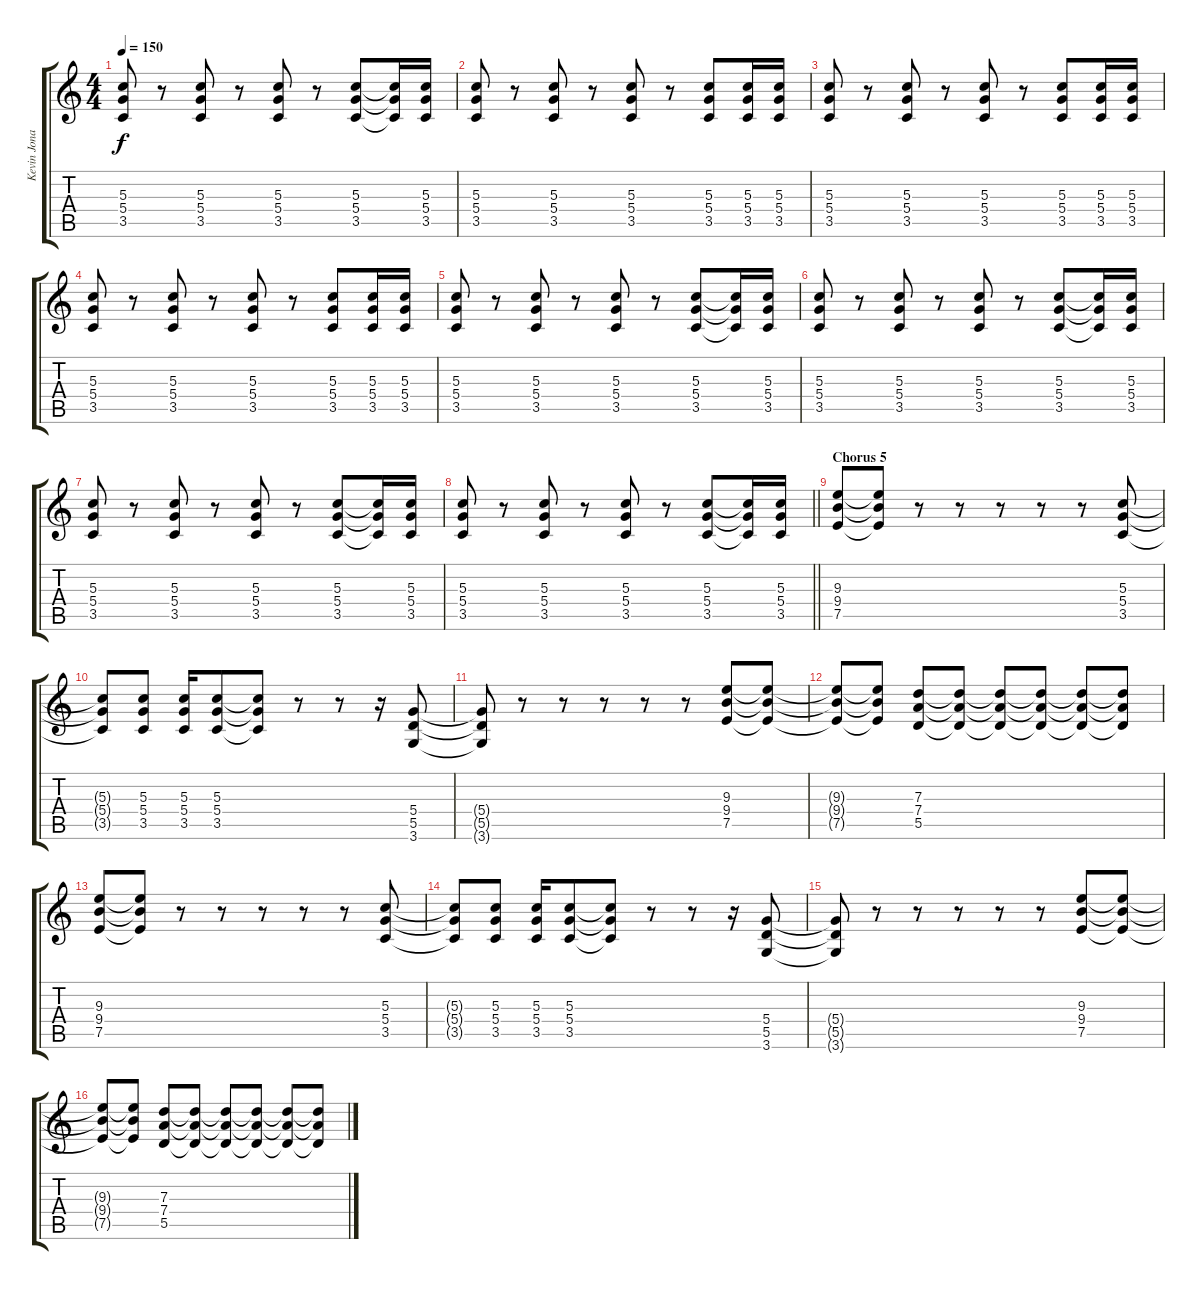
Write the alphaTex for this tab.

\track ("Kevin Jonas" "Kevin Jona") {instrument distortionguitar}
\staff {score tabs}
\tuning (E4 B3 G3 D3 A2 E2) {hide}
\ts (4 4)
\tempo 150
\clef g2
\ks c
(5.3 5.4 3.5).8{dy f} r.8 (5.3 5.4 3.5).8 r.8 (5.3 5.4 3.5).8 r.8 (5.3 5.4 3.5).8 (5.3{t} 5.4{t} 3.5{t}).16 (5.3 5.4 3.5).16 |
(5.3 5.4 3.5).8 r.8 (5.3 5.4 3.5).8 r.8 (5.3 5.4 3.5).8 r.8 (5.3 5.4 3.5).8 (5.3 5.4 3.5).16 (5.3 5.4 3.5).16 |
(5.3 5.4 3.5).8 r.8 (5.3 5.4 3.5).8 r.8 (5.3 5.4 3.5).8 r.8 (5.3 5.4 3.5).8 (5.3 5.4 3.5).16 (5.3 5.4 3.5).16 |
(5.3 5.4 3.5).8 r.8 (5.3 5.4 3.5).8 r.8 (5.3 5.4 3.5).8 r.8 (5.3 5.4 3.5).8 (5.3 5.4 3.5).16 (5.3 5.4 3.5).16 |
(5.3 5.4 3.5).8 r.8 (5.3 5.4 3.5).8 r.8 (5.3 5.4 3.5).8 r.8 (5.3 5.4 3.5).8 (5.3{t} 5.4{t} 3.5{t}).16 (5.3 5.4 3.5).16 |
(5.3 5.4 3.5).8 r.8 (5.3 5.4 3.5).8 r.8 (5.3 5.4 3.5).8 r.8 (5.3 5.4 3.5).8 (5.3{t} 5.4{t} 3.5{t}).16 (5.3 5.4 3.5).16 |
(5.3 5.4 3.5).8 r.8 (5.3 5.4 3.5).8 r.8 (5.3 5.4 3.5).8 r.8 (5.3 5.4 3.5).8 (5.3{t} 5.4{t} 3.5{t}).16 (5.3 5.4 3.5).16 |
\barLineRight lightlight
(5.3 5.4 3.5).8 r.8 (5.3 5.4 3.5).8 r.8 (5.3 5.4 3.5).8 r.8 (5.3 5.4 3.5).8 (5.3{t} 5.4{t} 3.5{t}).16 (5.3 5.4 3.5).16 |
\section ("" "Chorus 5")
(9.3 9.4 7.5).8 (9.3{t} 9.4{t} 7.5{t}).8 r.8 r.8 r.8 r.8 r.8 (5.3 5.4 3.5).8 |
(5.3{t} 5.4{t} 3.5{t}).8 (5.3 5.4 3.5).8 (5.3 5.4 3.5).16 (5.3 5.4 3.5).8 (5.3{t} 5.4{t} 3.5{t}).8 r.8 r.8 r.16 (5.4 5.5 3.6).8 |
(5.4{t} 5.5{t} 3.6{t}).8 r.8 r.8 r.8 r.8 r.8 (9.3 9.4 7.5).8 (9.3{t} 9.4{t} 7.5{t}).8 |
(9.3{t} 9.4{t} 7.5{t}).8 (9.3{t} 9.4{t} 7.5{t}).8 (7.3 7.4 5.5).8 (7.3{t} 7.4{t} 5.5{t}).8 (7.3{t} 7.4{t} 5.5{t}).8 (7.3{t} 7.4{t} 5.5{t}).8 (7.3{t} 7.4{t} 5.5{t}).8 (7.3{t} 7.4{t} 5.5{t}).8 |
(9.3 9.4 7.5).8 (9.3{t} 9.4{t} 7.5{t}).8 r.8 r.8 r.8 r.8 r.8 (5.3 5.4 3.5).8 |
(5.3{t} 5.4{t} 3.5{t}).8 (5.3 5.4 3.5).8 (5.3 5.4 3.5).16 (5.3 5.4 3.5).8 (5.3{t} 5.4{t} 3.5{t}).8 r.8 r.8 r.16 (5.4 5.5 3.6).8 |
(5.4{t} 5.5{t} 3.6{t}).8 r.8 r.8 r.8 r.8 r.8 (9.3 9.4 7.5).8 (9.3{t} 9.4{t} 7.5{t}).8 |
(9.3{t} 9.4{t} 7.5{t}).8 (9.3{t} 9.4{t} 7.5{t}).8 (7.3 7.4 5.5).8 (7.3{t} 7.4{t} 5.5{t}).8 (7.3{t} 7.4{t} 5.5{t}).8 (7.3{t} 7.4{t} 5.5{t}).8 (7.3{t} 7.4{t} 5.5{t}).8 (7.3{t} 7.4{t} 5.5{t}).8
